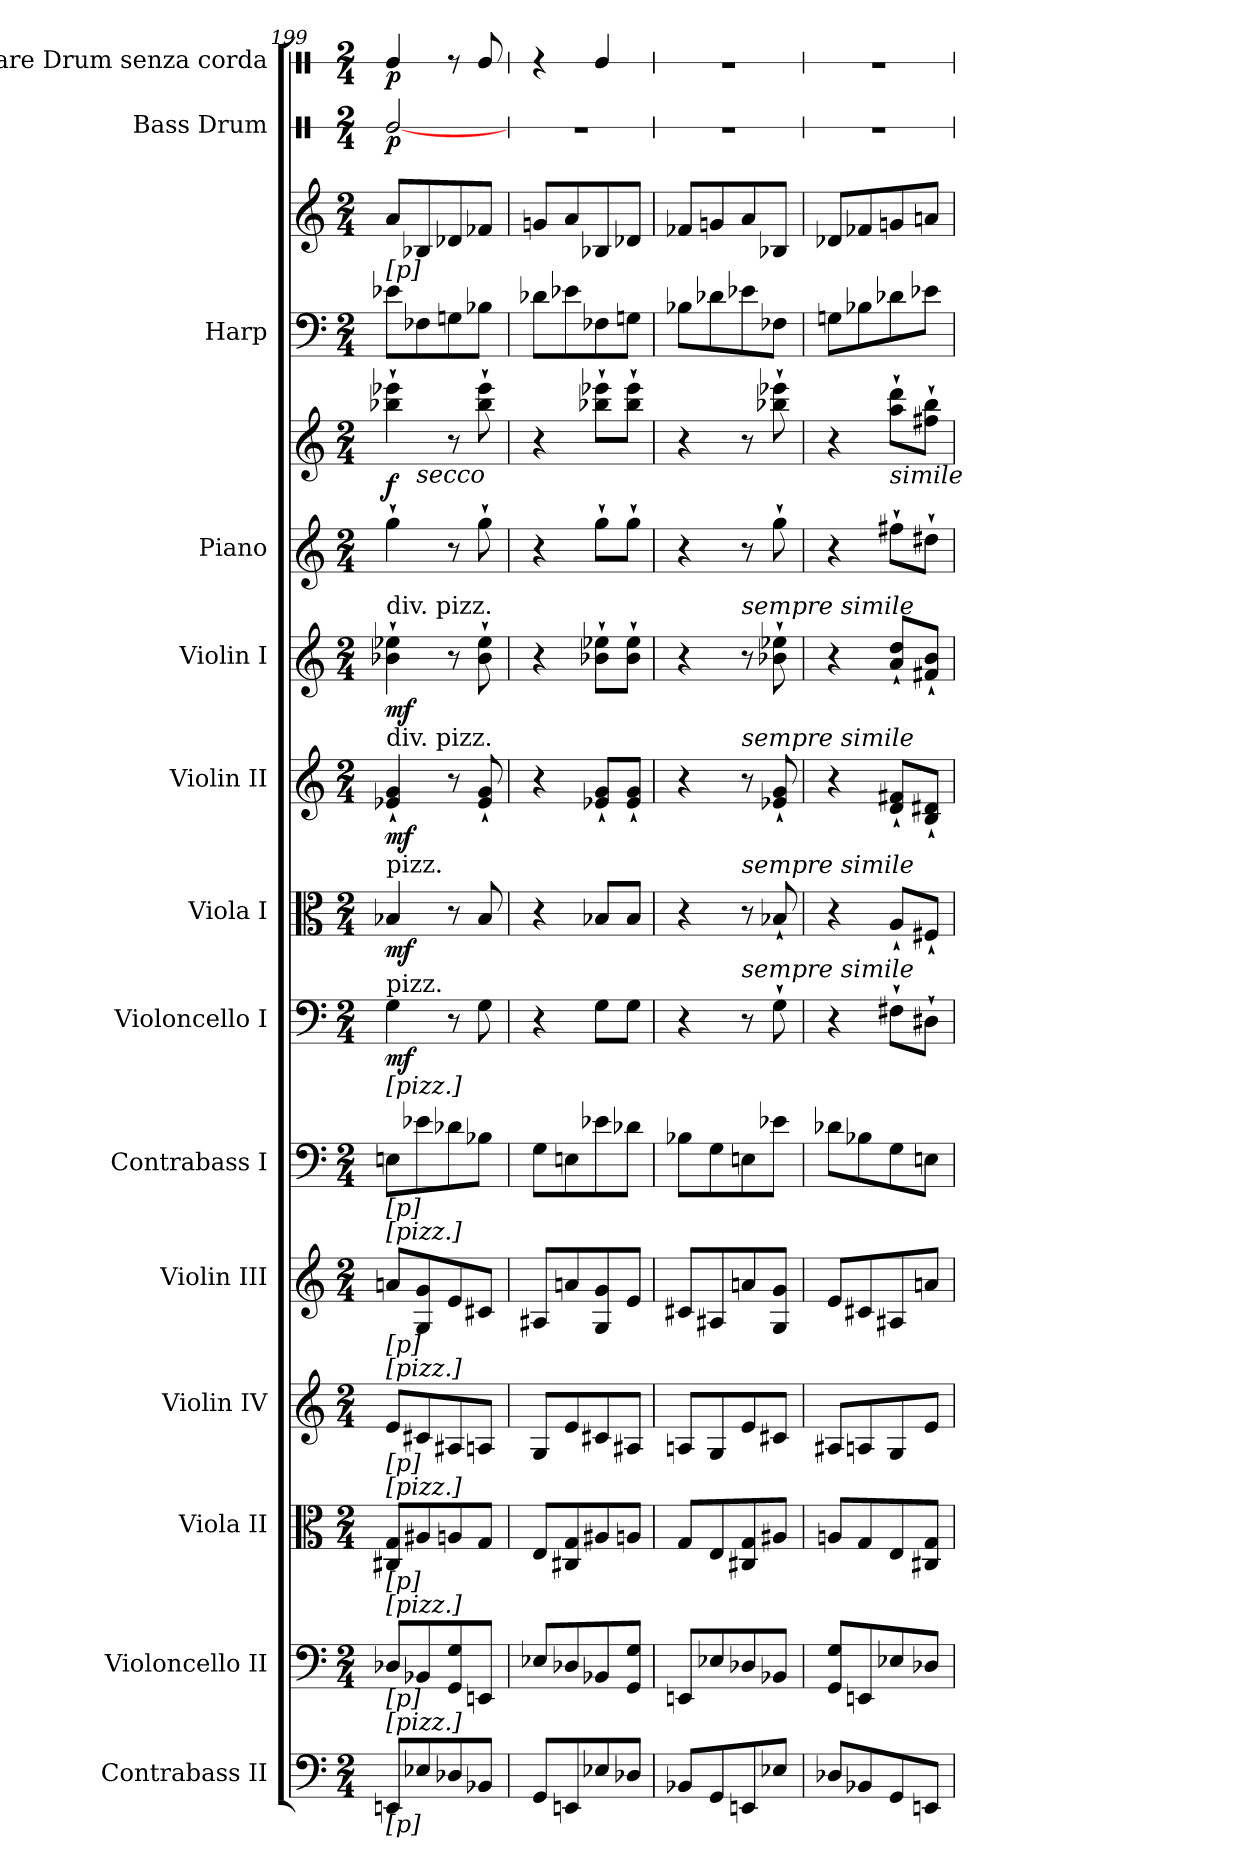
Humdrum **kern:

**kern	**kern	**kern	**kern	**kern	**kern	**kern	**dynam	**kern	**dynam	**kern	**dynam	**kern	**dynam	**kern	**kern	**dynam	**kern	**kern	**kern	**dynam	**kern	**dynam
*part14	*part13	*part12	*part11	*part10	*part9	*part8	*part8	*part7	*part7	*part6	*part6	*part5	*part5	*part4	*part4	*part4	*part3	*part3	*part2	*part2	*part1	*part1
*staff16	*staff15	*staff14	*staff13	*staff12	*staff11	*staff10	*staff10	*staff9	*staff9	*staff8	*staff8	*staff7	*staff7	*staff6	*staff5	*staff5/6	*staff4	*staff3	*staff2	*staff2	*staff1	*staff1
*I"Contrabass II	*I"Violoncello II	*I"Viola II	*I"Violin IV	*I"Violin III	*I"Contrabass I	*I"Violoncello I	*	*I"Viola I	*	*I"Violin II	*	*I"Violin I	*	*I"Piano	*	*	*I"Harp	*	*I"Bass Drum	*	*I"Snare Drum senza corda	*
*I'Cb.	*I'Vc.	*I'Vla.	*	*I'Vln. I	*I'Cb.	*I'Vc.	*	*I'Vla.	*	*I'Vln. II	*	*I'Vln. I	*	*I'Pno.	*	*	*I'Hp.	*	*I'B. D.	*	*I'S. D.	*
!!LO:PB:g=z
*	*	*	*	*	*	*	*	*	*	*	*	*	*	*	*	*	*	*	*stria1	*	*stria1	*
*clefF4	*clefF4	*clefC3	*clefG2	*clefG2	*clefF4	*clefF4	*	*clefC3	*	*clefG2	*	*clefG2	*	*clefG2	*clefG2	*	*clefF4	*clefG2	*clefX	*	*clefX	*
*ITrd7c12	*	*	*	*	*ITrd7c12	*	*	*	*	*	*	*	*	*	*	*	*	*	*	*	*	*
*k[]	*k[]	*k[]	*k[]	*k[]	*k[]	*k[]	*	*k[]	*	*k[]	*	*k[]	*	*k[]	*k[]	*	*k[]	*k[]	*k[]	*	*k[]	*
*	*	*	*	*	*	*	*	*	*	*	*	*	*	*	*	*	*	*	*C:	*	*C:	*
*M2/4	*M2/4	*M2/4	*M2/4	*M2/4	*M2/4	*M2/4	*	*M2/4	*	*M2/4	*	*M2/4	*	*M2/4	*M2/4	*	*M2/4	*M2/4	*M2/4	*	*M2/4	*
*MM144	*MM144	*MM144	*MM144	*MM144	*MM144	*MM144	*	*MM144	*	*MM144	*	*MM144	*	*MM144	*MM144	*	*MM144	*MM144	*MM144	*	*MM144	*
=199	=199	=199	=199	=199	=199	=199	=199	=199	=199	=199	=199	=199	=199	=199	=199	=199	=199	=199	=199	=199	=199	=199
!	!	!	!	!	!	!	!	!	!	!	!	!	!	!	!	!	!	!LO:TX:b:t=[p]	!	!	!	!
!	!	!	!	!	!	!	!	!	!	!	!	!LO:TX:a:t=div. pizz.	!	!	!	!	!	!	!	!	!	!
!	!	!	!	!	!	!	!	!	!	!LO:TX:a:t=div. pizz.	!	!	!	!	!	!	!	!	!	!	!	!
!	!	!	!	!	!	!	!	!LO:TX:a:t=pizz.	!	!	!	!	!	!	!	!	!	!	!	!	!	!
!	!	!	!	!	!	!LO:TX:a:t=pizz.	!	!	!	!	!	!	!	!	!	!	!	!	!	!	!	!
!	!	!	!	!	!LO:TX:a:t=[pizz.]	!	!	!	!	!	!	!	!	!	!	!	!	!	!	!	!	!
!	!	!	!	!	!LO:TX:b:t=[p]	!	!	!	!	!	!	!	!	!	!	!	!	!	!	!	!	!
!	!	!	!	!LO:TX:a:t=[pizz.]	!	!	!	!	!	!	!	!	!	!	!	!	!	!	!	!	!	!
!	!	!	!	!LO:TX:b:t=[p]	!	!	!	!	!	!	!	!	!	!	!	!	!	!	!	!	!	!
!	!	!	!LO:TX:a:t=[pizz.]	!	!	!	!	!	!	!	!	!	!	!	!	!	!	!	!	!	!	!
!	!	!	!LO:TX:b:t=[p]	!	!	!	!	!	!	!	!	!	!	!	!	!	!	!	!	!	!	!
!	!	!LO:TX:a:t=[pizz.]	!	!	!	!	!	!	!	!	!	!	!	!	!	!	!	!	!	!	!	!
!	!	!LO:TX:b:t=[p]	!	!	!	!	!	!	!	!	!	!	!	!	!	!	!	!	!	!	!	!
!	!LO:TX:a:t=[pizz.]	!	!	!	!	!	!	!	!	!	!	!	!	!	!	!	!	!	!	!	!	!
!	!LO:TX:b:t=[p]	!	!	!	!	!	!	!	!	!	!	!	!	!	!	!	!	!	!	!	!	!
!LO:TX:a:t=[pizz.]	!	!	!	!	!	!	!	!	!	!	!	!	!	!	!	!	!	!	!	!	!	!
!LO:TX:b:t=[p]	!	!	!	!	!	!	!	!	!	!	!	!	!	!	!	!	!	!	!	!	!	!
*	*	*	*	*	*	*	*	*	*	*	*	*	*	*	*^	*	*	*	*	*	*	*
8EEEni/L	8D-Xi/L	8C#Xi/ 8GiL	8ei/L	8ani/L	8EEni\L	4Gi\	mf	4B-Xi/	mf	4e-Xi/` 4gi`	mf	4b-Xi\` 4ee-Xi`	mf	4gg`i\	4bb-Xi\` 4eee-Xi`	8ryy	f	8e-Xi\L	8ai/L	[<2Rei/	p	4Rei/	p
!	!	!	!	!	!	!	!	!	!	!	!	!	!	!	!	!LO:TX:b:i:t=secco	!	!	!	!	!	!	!
8EE-Xi/	8BB-Xi/	8A#Xi/	8c#Xi/	8Gi/ 8gi	8E-Xi\	.	.	.	.	.	.	.	.	.	.	4.ryy	.	8F-Xi\	8B-Xi/	.	.	.	.
8DD-Xi/	8GGi/ 8Gi	8Ani/	8A#Xi/	8ei/	8D-Xi\	8r	.	8r	.	8r	.	8r	.	8r	8r	.	.	8Gni\	8d-Xi/	.	.	8r	.
8BBB-Xi/J	8EEni/J	8Gi/J	8Ani/J	8c#Xi/J	8BB-Xi\J	8Gi\	.	8B-i/	.	8e-i/` 8gi`	.	8b-i\` 8ee-i`	.	8gg`i\	8bb-i\` 8eee-i`	.	.	8B-Xi\J	8f-Xi/J	.	.	8Rei/	.
=200	=200	=200	=200	=200	=200	=200	=200	=200	=200	=200	=200	=200	=200	=200	=200	=200	=200	=200	=200	=200	=200	=200	=200
!	!	!	!	!	!	!	!	!	!	!	!	!	!	!	!	!	!	!	!	!LO:N:vis=1	!	!	!
*	*	*	*	*	*	*	*	*	*	*	*	*	*	*	*v	*v	*	*	*	*	*	*	*
8GGGi/L	8E-Xi/L	8Ei/L	8Gi/L	8A#Xi/L	8GGi\L	4r	.	4r	.	4r	.	4r	.	4r	4r	.	8d-Xi\L	8gni/L	2r	.	4r	.
8EEEni/	8D-Xi/	8C#Xi/ 8Gi	8ei/	8ani/	8EEni\	.	.	.	.	.	.	.	.	.	.	.	8e-Xi\	8ai/	.	.	.	.
8EE-Xi/	8BB-Xi/	8A#Xi/	8c#Xi/	8Gi/ 8gi	8E-Xi\	8Gi\L	.	8B-Xi/L	.	8e-Xi/` 8gi`L	.	8b-Xi\` 8ee-Xi`L	.	8gg`i\L	8bb-Xi\` 8eee-Xi`L	.	8F-Xi\	8B-Xi/	.	.	4Rei/	.
8DD-Xi/J	8GGi/ 8GiJ	8Ani/J	8A#Xi/J	8ei/J	8D-Xi\J	8Gi\J	.	8B-i/J	.	8e-i/` 8gi`J	.	8b-i\` 8ee-i`J	.	8gg`i\J	8bb-i\` 8eee-i`J	.	8Gni\J	8d-Xi/J	.	.	.	.
=201	=201	=201	=201	=201	=201	=201	=201	=201	=201	=201	=201	=201	=201	=201	=201	=201	=201	=201	=201	=201	=201	=201
!	!	!	!	!	!	!	!	!	!	!	!	!	!	!	!	!	!	!	!LO:N:vis=1	!	!LO:N:vis=1	!
8BBB-Xi/L	8EEni/L	8Gi/L	8Ani/L	8c#Xi/L	8BB-Xi\L	4r	.	4r	.	4r	.	4r	.	4r	4r	.	8B-Xi\L	8f-Xi/L	2r	.	2r	.
8GGGi/	8E-Xi/	8Ei/	8Gi/	8A#Xi/	8GGi\	.	.	.	.	.	.	.	.	.	.	.	8d-Xi\	8gni/	.	.	.	.
!	!	!	!	!	!	!	!	!	!	!	!	!LO:TX:a:i:t=sempre simile	!	!	!	!	!	!	!	!	!	!
!	!	!	!	!	!	!	!	!	!	!LO:TX:a:i:t=sempre simile	!	!	!	!	!	!	!	!	!	!	!	!
!	!	!	!	!	!	!	!	!LO:TX:a:i:t=sempre simile	!	!	!	!	!	!	!	!	!	!	!	!	!	!
!	!	!	!	!	!	!LO:TX:a:i:t=sempre simile	!	!	!	!	!	!	!	!	!	!	!	!	!	!	!	!
8EEEni/	8D-Xi/	8C#Xi/ 8Gi	8ei/	8ani/	8EEni\	8r	.	8r	.	8r	.	8r	.	8r	8r	.	8e-Xi\	8ai/	.	.	.	.
8EE-Xi/J	8BB-Xi/J	8A#Xi/J	8c#Xi/J	8Gi/ 8giJ	8E-Xi\J	8G`i\	.	8B-X`i/	.	8e-Xi/` 8gi`	.	8b-Xi\` 8ee-Xi`	.	8gg`i\	8bb-Xi\` 8eee-Xi`	.	8F-Xi\J	8B-Xi/J	.	.	.	.
=202	=202	=202	=202	=202	=202	=202	=202	=202	=202	=202	=202	=202	=202	=202	=202	=202	=202	=202	=202	=202	=202	=202
!	!	!	!	!	!	!	!	!	!	!	!	!	!	!	!	!	!	!	!LO:N:vis=1	!	!LO:N:vis=1	!
8DD-Xi/L	8GGi/ 8GiL	8Ani/L	8A#Xi/L	8ei/L	8D-Xi\L	4r	.	4r	.	4r	.	4r	.	4r	4r	.	8Gni\L	8d-Xi/L	2r	.	2r	.
8BBB-Xi/	8EEni/	8Gi/	8Ani/	8c#Xi/	8BB-Xi\	.	.	.	.	.	.	.	.	.	.	.	8B-Xi\	8f-Xi/	.	.	.	.
!	!	!	!	!	!	!	!	!	!	!	!	!	!	!	!LO:TX:b:i:t=simile	!	!	!	!	!	!	!
8GGGi/	8E-Xi/	8Ei/	8Gi/	8A#Xi/	8GGi\	8F#X`i\L	.	8A`i/L	.	8di/` 8f#Xi`L	.	8ai/` 8ddi`L	.	8ff#X`i\L	8aai\` 8dddi`L	.	8d-Xi\	8gni/	.	.	.	.
8EEEni/J	8D-Xi/J	8C#Xi/ 8GiJ	8ei/J	8ani/J	8EEni\J	8D#X`i\J	.	8F#X`i/J	.	8Bi/` 8d#Xi`J	.	8f#Xi/` 8bi`J	.	8dd#X`i\J	8ff#Xi\` 8bbi`J	.	8e-Xi\J	8ani/J	.	.	.	.
=	=	=	=	=	=	=	=	=	=	=	=	=	=	=	=	=	=	=	=	=	=	=
*-	*-	*-	*-	*-	*-	*-	*-	*-	*-	*-	*-	*-	*-	*-	*-	*-	*-	*-	*-	*-	*-	*-
